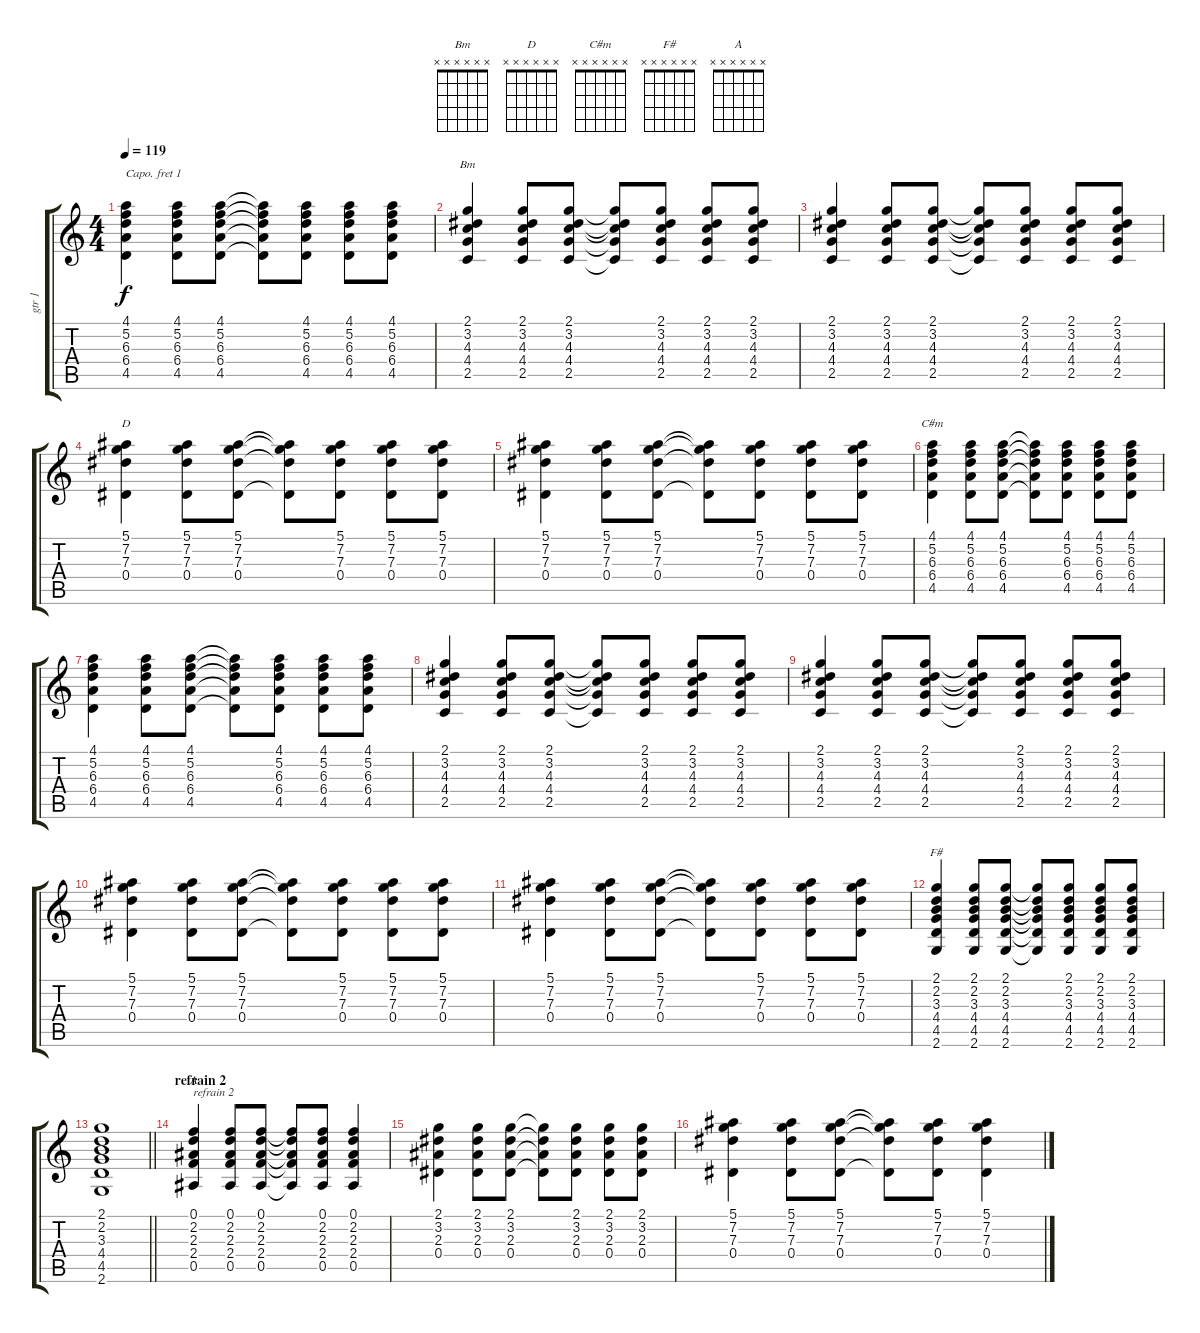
\track ("gtr 1" "gtr 1") {instrument acousticguitarsteel}
\staff {score tabs}
\capo 1
\tuning (E4 B3 G3 D3 A2 E2) {hide}
\chord ("Bm" x x x x x x)
\chord ("D" x x x x x x)
\chord ("C#m" x x x x x x)
\chord ("F#" x x x x x x)
\chord ("A" x x x x x x)
\ts (4 4)
\tempo 119
\clef g2
\ks c
(4.1 5.2 6.3 6.4 4.5).4{dy f} (4.1 5.2 6.3 6.4 4.5).8 (4.1 5.2 6.3 6.4 4.5).8 (4.1{t} 5.2{t} 6.3{t} 6.4{t} 4.5{t}).8 (4.1 5.2 6.3 6.4 4.5).8 (4.1 5.2 6.3 6.4 4.5).8 (4.1 5.2 6.3 6.4 4.5).8 |
(2.1 3.2 4.3 4.4 2.5).4{ch "Bm"} (2.1 3.2 4.3 4.4 2.5).8 (2.1 3.2 4.3 4.4 2.5).8 (2.1{t} 3.2{t} 4.3{t} 4.4{t} 2.5{t}).8 (2.1 3.2 4.3 4.4 2.5).8 (2.1 3.2 4.3 4.4 2.5).8 (2.1 3.2 4.3 4.4 2.5).8 |
(2.1 3.2 4.3 4.4 2.5).4 (2.1 3.2 4.3 4.4 2.5).8 (2.1 3.2 4.3 4.4 2.5).8 (2.1{t} 3.2{t} 4.3{t} 4.4{t} 2.5{t}).8 (2.1 3.2 4.3 4.4 2.5).8 (2.1 3.2 4.3 4.4 2.5).8 (2.1 3.2 4.3 4.4 2.5).8 |
(5.1 7.2 7.3 0.4).4{ch "D"} (5.1 7.2 7.3 0.4).8 (5.1 7.2 7.3 0.4).8 (5.1{t} 7.2{t} 7.3{t} 0.4{t}).8 (5.1 7.2 7.3 0.4).8 (5.1 7.2 7.3 0.4).8 (5.1 7.2 7.3 0.4).8 |
(5.1 7.2 7.3 0.4).4 (5.1 7.2 7.3 0.4).8 (5.1 7.2 7.3 0.4).8 (5.1{t} 7.2{t} 7.3{t} 0.4{t}).8 (5.1 7.2 7.3 0.4).8 (5.1 7.2 7.3 0.4).8 (5.1 7.2 7.3 0.4).8 |
(4.1 5.2 6.3 6.4 4.5).4{ch "C#m"} (4.1 5.2 6.3 6.4 4.5).8 (4.1 5.2 6.3 6.4 4.5).8 (4.1{t} 5.2{t} 6.3{t} 6.4{t} 4.5{t}).8 (4.1 5.2 6.3 6.4 4.5).8 (4.1 5.2 6.3 6.4 4.5).8 (4.1 5.2 6.3 6.4 4.5).8 |
(4.1 5.2 6.3 6.4 4.5).4 (4.1 5.2 6.3 6.4 4.5).8 (4.1 5.2 6.3 6.4 4.5).8 (4.1{t} 5.2{t} 6.3{t} 6.4{t} 4.5{t}).8 (4.1 5.2 6.3 6.4 4.5).8 (4.1 5.2 6.3 6.4 4.5).8 (4.1 5.2 6.3 6.4 4.5).8 |
(2.1 3.2 4.3 4.4 2.5).4 (2.1 3.2 4.3 4.4 2.5).8 (2.1 3.2 4.3 4.4 2.5).8 (2.1{t} 3.2{t} 4.3{t} 4.4{t} 2.5{t}).8 (2.1 3.2 4.3 4.4 2.5).8 (2.1 3.2 4.3 4.4 2.5).8 (2.1 3.2 4.3 4.4 2.5).8 |
(2.1 3.2 4.3 4.4 2.5).4 (2.1 3.2 4.3 4.4 2.5).8 (2.1 3.2 4.3 4.4 2.5).8 (2.1{t} 3.2{t} 4.3{t} 4.4{t} 2.5{t}).8 (2.1 3.2 4.3 4.4 2.5).8 (2.1 3.2 4.3 4.4 2.5).8 (2.1 3.2 4.3 4.4 2.5).8 |
(5.1 7.2 7.3 0.4).4 (5.1 7.2 7.3 0.4).8 (5.1 7.2 7.3 0.4).8 (5.1{t} 7.2{t} 7.3{t} 0.4{t}).8 (5.1 7.2 7.3 0.4).8 (5.1 7.2 7.3 0.4).8 (5.1 7.2 7.3 0.4).8 |
(5.1 7.2 7.3 0.4).4 (5.1 7.2 7.3 0.4).8 (5.1 7.2 7.3 0.4).8 (5.1{t} 7.2{t} 7.3{t} 0.4{t}).8 (5.1 7.2 7.3 0.4).8 (5.1 7.2 7.3 0.4).8 (5.1 7.2 7.3 0.4).8 |
(2.1 2.2 3.3 4.4 4.5 2.6).4{ch "F#"} (2.1 2.2 3.3 4.4 4.5 2.6).8 (2.1 2.2 3.3 4.4 4.5 2.6).8 (2.1{t} 2.2{t} 3.3{t} 4.4{t} 4.5{t} 2.6{t}).8 (2.1 2.2 3.3 4.4 4.5 2.6).8 (2.1 2.2 3.3 4.4 4.5 2.6).8 (2.1 2.2 3.3 4.4 4.5 2.6).8 |
\barLineRight lightlight
(2.1 2.2 3.3 4.4 4.5 2.6).1 |
\section ("" "refrain 2")
(0.1 2.2 2.3 2.4 0.5).4{ch "A" txt "refrain 2"} (0.1 2.2 2.3 2.4 0.5).8 (0.1 2.2 2.3 2.4 0.5).8 (0.1{t} 2.2{t} 2.3{t} 2.4{t} 0.5{t}).8 (0.1 2.2 2.3 2.4 0.5).8 (0.1 2.2 2.3 2.4 0.5).4 |
(2.1 3.2 2.3 0.4).4 (2.1 3.2 2.3 0.4).8 (2.1 3.2 2.3 0.4).8 (2.1{t} 3.2{t} 2.3{t} 0.4{t}).8 (2.1 3.2 2.3 0.4).8 (2.1 3.2 2.3 0.4).8 (2.1 3.2 2.3 0.4).8 |
(5.1 7.2 7.3 0.4).4 (5.1 7.2 7.3 0.4).8 (5.1 7.2 7.3 0.4).8 (5.1{t} 7.2{t} 7.3{t} 0.4{t}).8 (5.1 7.2 7.3 0.4).8 (5.1 7.2 7.3 0.4).4
